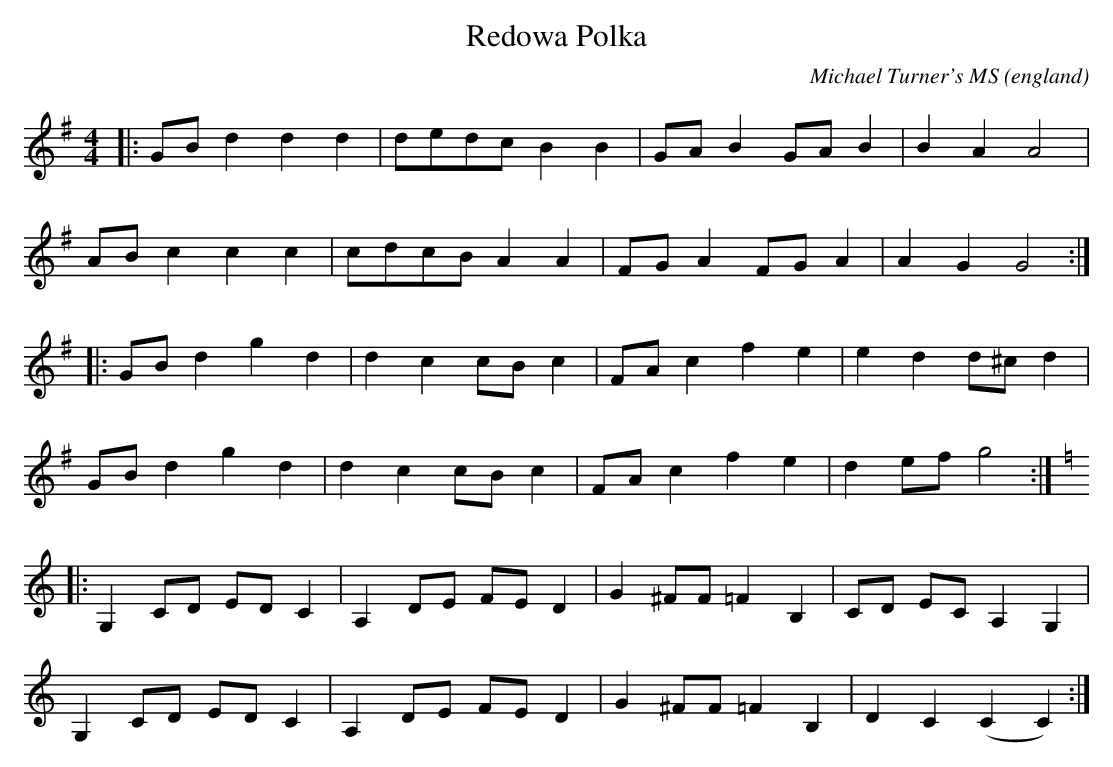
X:1
T:Redowa Polka
O:england
C:Michael Turner's MS
M:4/4
L:1/8
K:G
|:GB d2d2d2|dedc B2B2|GA B2GA B2|B2A2A4|
AB c2c2c2|cdcB A2A2|FG A2FG A2|A2G2G4:|
|:GB d2g2d2|d2c2cB c2|FA c2f2e2|e2d2d^c d2|
GB d2g2d2|d2c2cB c2|FA c2f2e2|d2ef g4:|
|:
K:C
G,2CD ED C2|A,2DE FE D2|G2^FF =F2B,2|CD EC A,2G,2|
G,2CD ED C2|A,2DE FE D2|G2^FF =F2B,2|D2C2(C2C2):|
